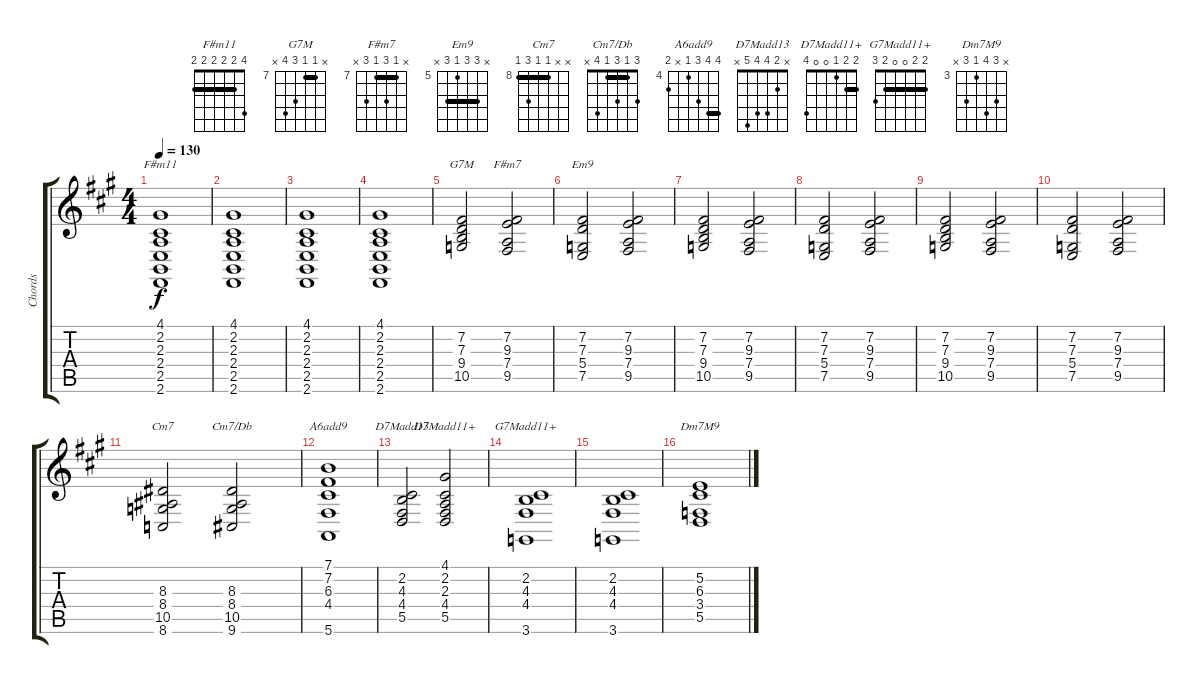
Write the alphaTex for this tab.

\track ("Chords" "Chords") {mute instrument acousticgrandpiano}
\staff {score tabs}
\tuning (E4 B3 G3 D3 A2 E2) {hide}
\chord ("F#m11" 4 2 2 2 2 2) {barre 2}
\chord ("G7M" x 7 7 9 10 x) {firstfret 7 barre 7}
\chord ("F#m7" x 7 9 7 9 x) {firstfret 7 barre 7}
\chord ("Em9" x 7 7 5 7 x) {firstfret 5 barre 7}
\chord ("Cm7" x x 8 8 10 8) {firstfret 8 barre 8}
\chord ("Cm7/Db" 3 1 3 1 4 x) {barre 1}
\chord ("A6add9" 7 7 6 4 x 5) {firstfret 4 barre 7}
\chord ("D7Madd13" x 2 4 4 5 x)
\chord ("D7Madd11+" 2 2 1 0 0 4) {barre 2}
\chord ("G7Madd11+" 2 2 0 0 2 3) {barre 2}
\chord ("Dm7M9" x 5 6 3 5 x) {firstfret 3}
\ts (4 4)
\tempo 130
\clef g2
\ks a
(4.1 2.2 2.3 2.4 2.5 2.6).1{ch "F#m11" dy f} |
(4.1 2.2 2.3 2.4 2.5 2.6).1 |
(4.1 2.2 2.3 2.4 2.5 2.6).1 |
(4.1 2.2 2.3 2.4 2.5 2.6).1 |
(7.2 7.3 9.4 10.5).2{ch "G7M"} (7.2 9.3 7.4 9.5).2{ch "F#m7"} |
(7.2 7.3 5.4 7.5).2{ch "Em9"} (7.2 9.3 7.4 9.5).2 |
(7.2 7.3 9.4 10.5).2 (7.2 9.3 7.4 9.5).2 |
(7.2 7.3 5.4 7.5).2 (7.2 9.3 7.4 9.5).2 |
(7.2 7.3 9.4 10.5).2 (7.2 9.3 7.4 9.5).2 |
(7.2 7.3 5.4 7.5).2 (7.2 9.3 7.4 9.5).2 |
(8.3 8.4 10.5 8.6).2{ch "Cm7"} (8.3 8.4 10.5 9.6).2{ch "Cm7/Db"} |
(7.1 7.2 6.3 4.4 5.6).1{ch "A6add9"} |
(2.2 4.3 4.4 5.5).2{ch "D7Madd13"} (4.1 2.2 2.3 4.4 5.5).2{ch "D7Madd11+"} |
(2.2 4.3 4.4 3.6).1{ch "G7Madd11+"} |
(2.2 4.3 4.4 3.6).1 |
(5.2 6.3 3.4 5.5).1{ch "Dm7M9"}
